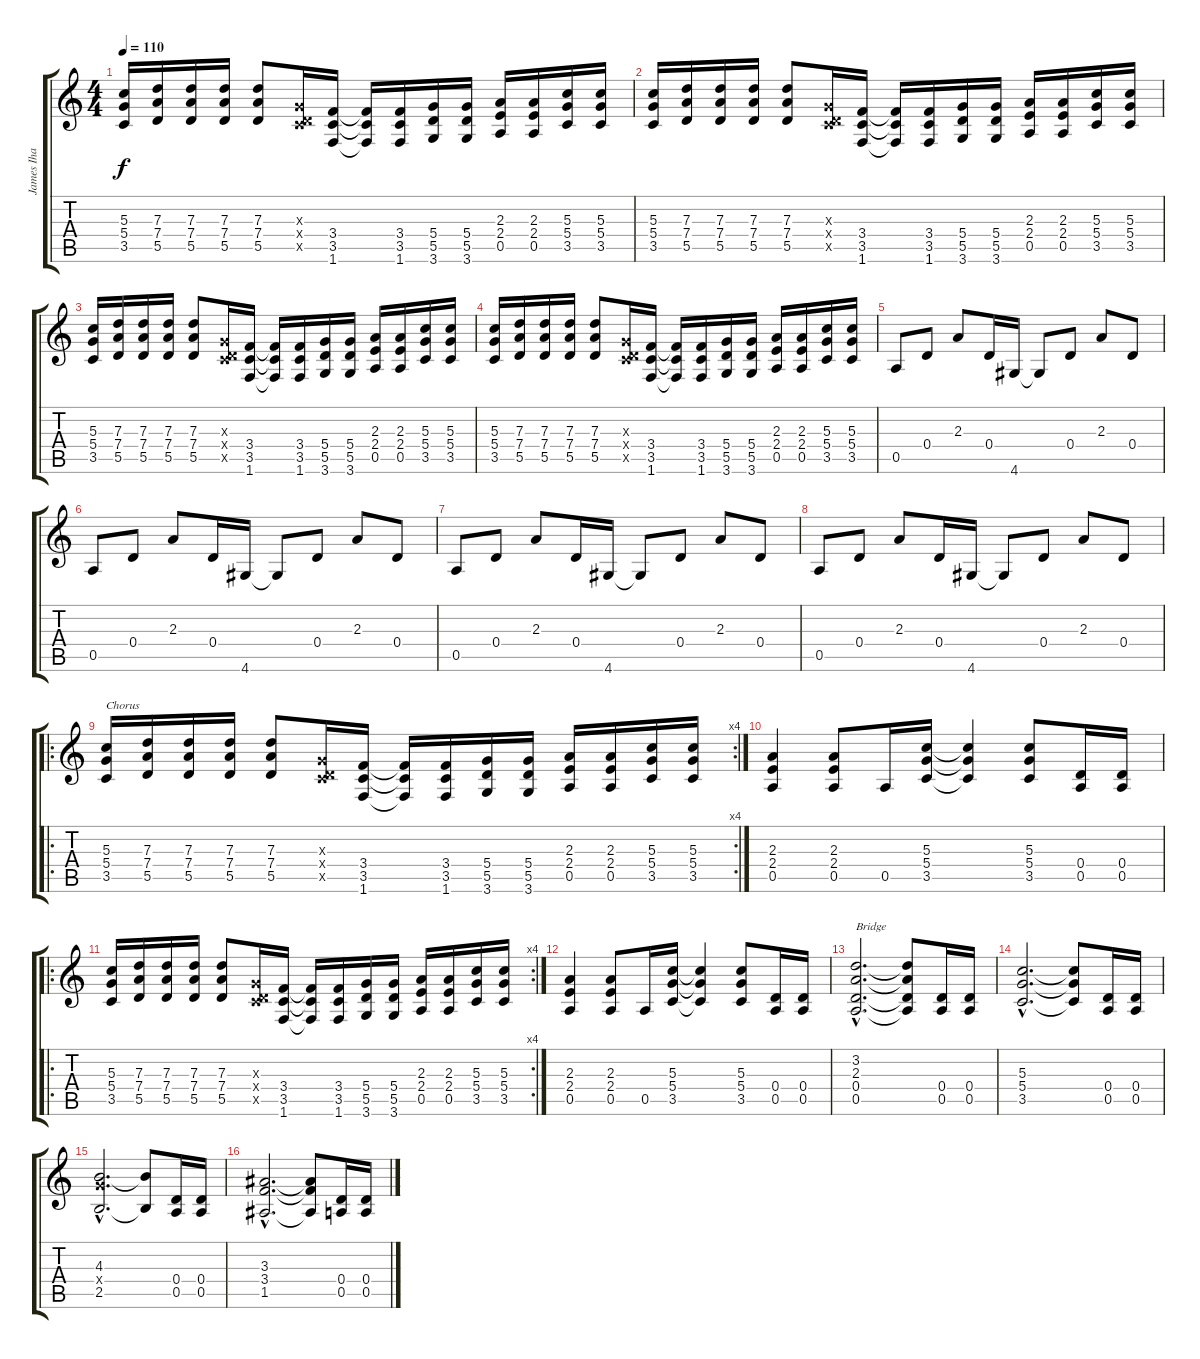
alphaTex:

\track ("James Iha" "James Iha") {instrument distortionguitar}
\staff {score tabs}
\tuning (E4 B3 G3 D3 A2 E2) {hide}
\ts (4 4)
\tempo 110
\clef g2
\ks c
(5.3 5.4 3.5).16{dy f} (7.3 7.4 5.5).16 (7.3 7.4 5.5).16 (7.3 7.4 5.5).16 (7.3 7.4 5.5).8 (0.3{x} 0.4{x} 3.5{x}).16 (3.4 3.5 1.6).16 (3.4{t} 3.5{t} 1.6{t}).16 (3.4 3.5 1.6).16 (5.4 5.5 3.6).16 (5.4 5.5 3.6).16 (2.3 2.4 0.5).16 (2.3 2.4 0.5).16 (5.3 5.4 3.5).16 (5.3 5.4 3.5).16 |
(5.3 5.4 3.5).16 (7.3 7.4 5.5).16 (7.3 7.4 5.5).16 (7.3 7.4 5.5).16 (7.3 7.4 5.5).8 (0.3{x} 0.4{x} 3.5{x}).16 (3.4 3.5 1.6).16 (3.4{t} 3.5{t} 1.6{t}).16 (3.4 3.5 1.6).16 (5.4 5.5 3.6).16 (5.4 5.5 3.6).16 (2.3 2.4 0.5).16 (2.3 2.4 0.5).16 (5.3 5.4 3.5).16 (5.3 5.4 3.5).16 |
(5.3 5.4 3.5).16 (7.3 7.4 5.5).16 (7.3 7.4 5.5).16 (7.3 7.4 5.5).16 (7.3 7.4 5.5).8 (0.3{x} 0.4{x} 3.5{x}).16 (3.4 3.5 1.6).16 (3.4{t} 3.5{t} 1.6{t}).16 (3.4 3.5 1.6).16 (5.4 5.5 3.6).16 (5.4 5.5 3.6).16 (2.3 2.4 0.5).16 (2.3 2.4 0.5).16 (5.3 5.4 3.5).16 (5.3 5.4 3.5).16 |
(5.3 5.4 3.5).16 (7.3 7.4 5.5).16 (7.3 7.4 5.5).16 (7.3 7.4 5.5).16 (7.3 7.4 5.5).8 (0.3{x} 0.4{x} 3.5{x}).16 (3.4 3.5 1.6).16 (3.4{t} 3.5{t} 1.6{t}).16 (3.4 3.5 1.6).16 (5.4 5.5 3.6).16 (5.4 5.5 3.6).16 (2.3 2.4 0.5).16 (2.3 2.4 0.5).16 (5.3 5.4 3.5).16 (5.3 5.4 3.5).16 |
0.5.8 0.4.8 2.3.8 0.4.16 4.6.16 4.6{t}.8 0.4.8 2.3.8 0.4.8 |
0.5.8 0.4.8 2.3.8 0.4.16 4.6.16 4.6{t}.8 0.4.8 2.3.8 0.4.8 |
0.5.8 0.4.8 2.3.8 0.4.16 4.6.16 4.6{t}.8 0.4.8 2.3.8 0.4.8 |
0.5.8 0.4.8 2.3.8 0.4.16 4.6.16 4.6{t}.8 0.4.8 2.3.8 0.4.8 |
\ro
\rc 4
(5.3 5.4 3.5).16{txt "Chorus"} (7.3 7.4 5.5).16 (7.3 7.4 5.5).16 (7.3 7.4 5.5).16 (7.3 7.4 5.5).8 (0.3{x} 0.4{x} 3.5{x}).16 (3.4 3.5 1.6).16 (3.4{t} 3.5{t} 1.6{t}).16 (3.4 3.5 1.6).16 (5.4 5.5 3.6).16 (5.4 5.5 3.6).16 (2.3 2.4 0.5).16 (2.3 2.4 0.5).16 (5.3 5.4 3.5).16 (5.3 5.4 3.5).16 |
(2.3 2.4 0.5).4 (2.3 2.4 0.5).8 0.5.16 (5.3 5.4 3.5).16 (5.3{t} 5.4{t} 3.5{t}).4 (5.3 5.4 3.5).8 (0.4 0.5).16 (0.4 0.5).16 |
\ro
\rc 4
(5.3 5.4 3.5).16 (7.3 7.4 5.5).16 (7.3 7.4 5.5).16 (7.3 7.4 5.5).16 (7.3 7.4 5.5).8 (0.3{x} 0.4{x} 3.5{x}).16 (3.4 3.5 1.6).16 (3.4{t} 3.5{t} 1.6{t}).16 (3.4 3.5 1.6).16 (5.4 5.5 3.6).16 (5.4 5.5 3.6).16 (2.3 2.4 0.5).16 (2.3 2.4 0.5).16 (5.3 5.4 3.5).16 (5.3 5.4 3.5).16 |
(2.3 2.4 0.5).4 (2.3 2.4 0.5).8 0.5.16 (5.3 5.4 3.5).16 (5.3{t} 5.4{t} 3.5{t}).4 (5.3 5.4 3.5).8 (0.4 0.5).16 (0.4 0.5).16 |
(3.2{hac} 2.3{hac} 0.4{hac} 0.5{hac}).2{d txt "Bridge"} (3.2{t} 2.3{t} 0.4{t} 0.5{t}).8 (0.4 0.5).16 (0.4 0.5).16 |
(5.3{hac} 5.4{hac} 3.5{hac}).2{d} (5.3{t} 5.4{t} 3.5{t}).8 (0.4 0.5).16 (0.4 0.5).16 |
(4.3{hac} 5.4{hac x} 2.5{hac}).2{d} (4.3{t} 2.5{t}).8 (0.4 0.5).16 (0.4 0.5).16 |
(3.3{hac} 3.4{hac} 1.5{hac}).2{d} (3.3{t} 3.4{t} 1.5{t}).8 (0.4 0.5).16 (0.4 0.5).16
